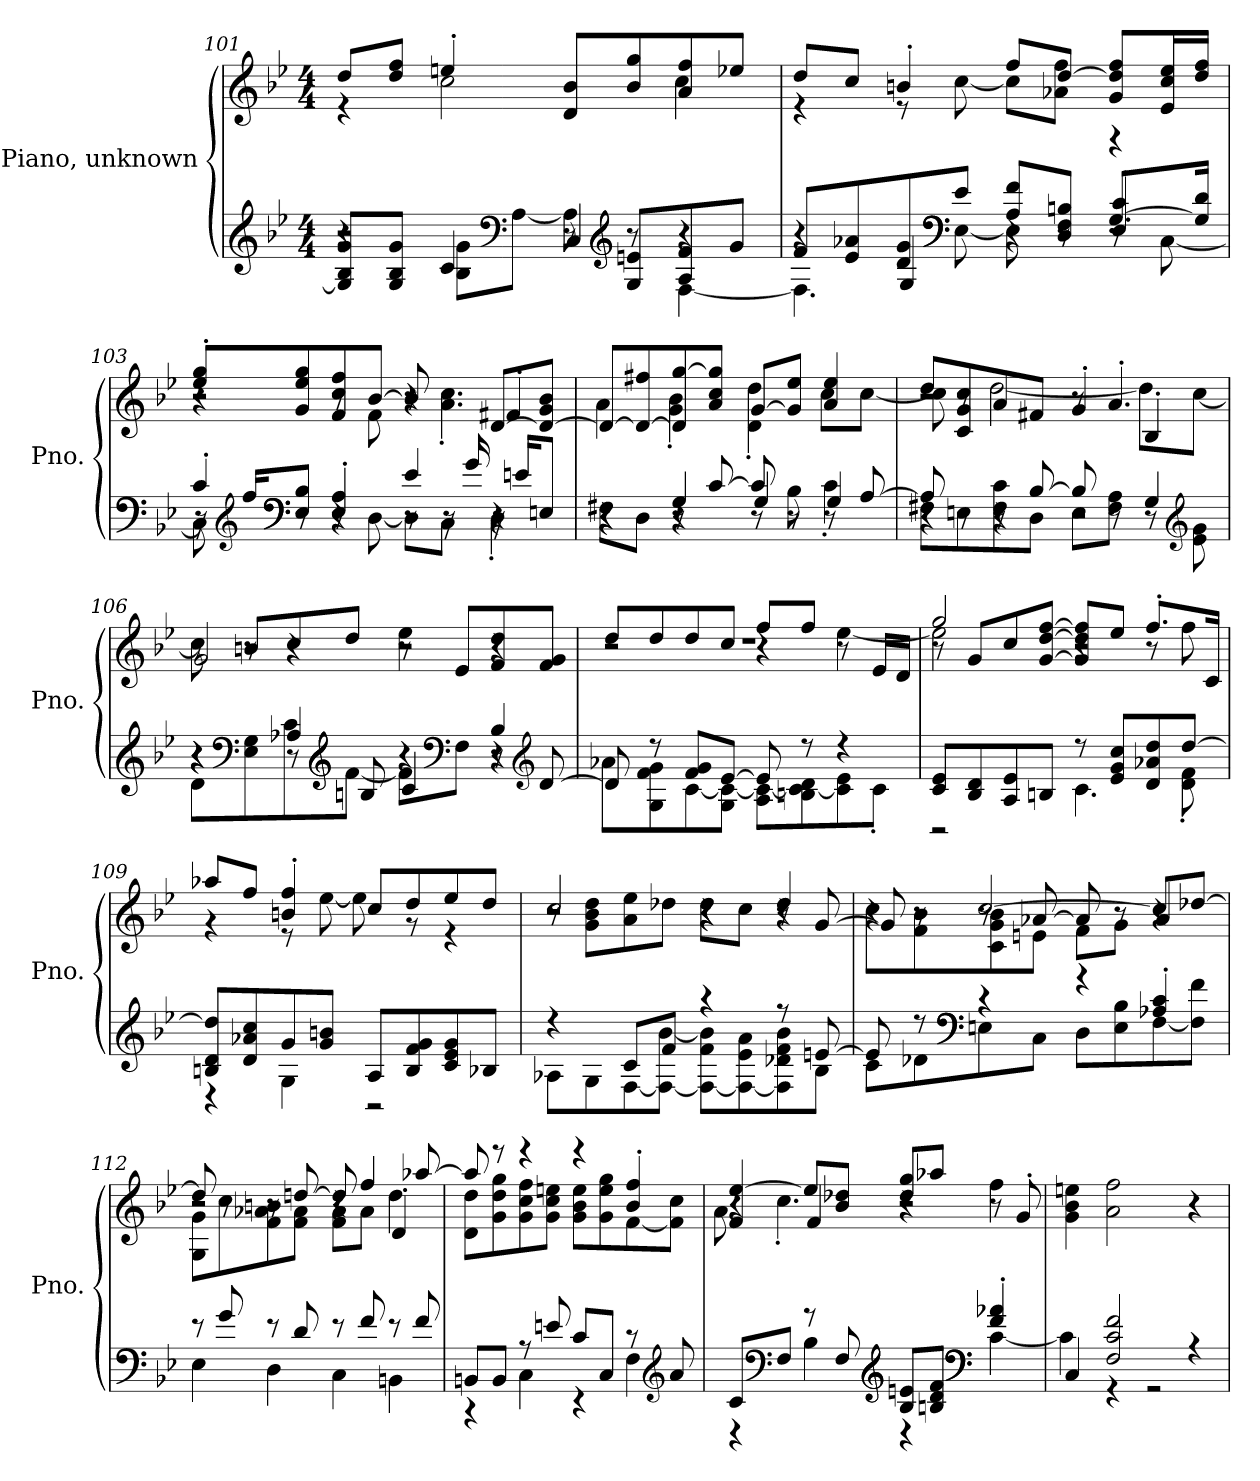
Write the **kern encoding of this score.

**kern	**kern
*part1	*part1
*staff2	*staff1
*I"Piano, unknown	*
*I'Pno.	*
!!LO:LB:g=z
*clefG2	*clefG2
*k[b-e-]	*k[b-e-]
*M4/4	*M4/4
=101	=101
*^	*^
*	*^	*	*
8G/] 8B-/ 8g/L	4r	2r	8dd/L	4r
8G/ 8B-/ 8g/J	.	.	8dd/ 8ff/J	.
4c/	8B-\ 8g\L	.	4een'/	2cc\
*clefF4	*	*	*	*
.	[8A\J	.	.	.
8r	8A\]	4C/	8d/ 8b-/L	.
*clefG2	*	*	*	*
8G/ 8en/L	8r	.	8b-/ 8gg/	.
8A/ 8f/	[4F\	4r	8a/ 8ff/	4cc\
8g/J	.	.	8ee-X/J	.
=102	=102	=102	=102	=102
8f/L	4.F\]	4r	8dd/L	4r
8e-/ 8a-X/	.	.	8cc/J	.
8d/ 8g/	.	4G/	4bn'/	8r
*clefF4	*	*	*	*
8e-/J	[8E-\	.	.	[8cc\
8A/ 8f/L	8E-\]	4r	8ff/L	8cc\L]
8D/ 8F/ 8Bn/J	8r	.	[8dd/J	8a-X\ 8ff\J
[8.G/L	8r	4E-/' 4c/'	8g/ 8dd/] 8ff/L	4r
.	[8C\	.	16e-/ 16cc/ 16ee-/L	.
16G/] 16d/Jk	.	.	16dd/ 16ff/JJ	.
!!LO:LB:g=z
=103	=103	=103	=103	=103
*	*	*	*	*^
16r	8C\]	4c'/	8ee-/' 8gg/'L	4r	2r
*clefG2	*	*	*	*	*
16ff/KL	.	.	.	.	.
*clefF4	*	*	*	*	*
8E-/ 8B-/J	8r	.	8g/ 8ee-/ 8gg/	.	.
4E-/' 4A/'	8r	4r	8f/ 8cc/ 8ff/	8r	.
.	[8D\	.	[8b-/J	8f\	.
8r	8D\L]	4e-/	8b-/]	8r	4r
16r	8C\J	.	8r	4.a\' 4.cc\'	.
16g/	.	.	.	.	.
16r	4D'\	4r	[8d/L	.	4f#X'/
16en/KL	.	.	.	.	.
8En/J	.	.	8d/_ 8g/ 8b-/J	.	.
*	*	*	*	*v	*v
=104	=104	=104	=104	=104
4r	8F#X\L	4r	8d/L_	4a\
.	8D\J	.	8d/_ 8ff#X/	.
8r	4r	4G/	8d/] [8gg/	4g\' 4b-\'
[8c/	.	.	8a/ 8cc/ 8gg/]J	.
8c/]	8r	4G/	[8g/L	4d\' 4dd\'
8r	8B-\	.	8g/] 8ee-/J	.
8r	4c'\	4G/	4a/ 4ee-/	8cc\L
[8A/	.	.	.	[8cc\J
!!LO:LB:g=z
=105	=105	=105	=105	=105
*	*	*	*	*^
8A/]	8F#X\L	4r	8dd/L	8cc\]	2r
8r	8En\	.	8c/ 8g/ 8cc/	8r	.
4r	8F#\ 8c\	8r	8a/	[2dd\	.
.	8D\J	[8B-/	8f#X/J	.	.
2r	8E\L	8B-/]	4g'/	.	8r
.	8F#\ 8A\J	8r	.	.	4.a'/
.	8r	4G/	4B-'/	8dd\L]	.
*clefG2	*	*	*	*	*
.	8e-\ 8g\	.	.	[8cc\J	.
=106	=106	=106	=106	=106	=106
4r	8d\L	4r	8r	8cc\]	2g/
*clefF4	*	*	*	*	*
.	8E-\ 8G\	.	8bn/L	8r	.
4A-X/	8c\	8r	8cc/	4r	.
*clefG2	*	*	*	*	*
.	[8f\J	8Bn/	8dd/J	.	.
4r	8f\L]	4c/	8r	4ee-\	2r
*clefF4	*	*	*	*	*
.	8F\J	.	8e-/L	.	.
8r	4r	4B/	8f/ 8dd/	4r	.
*clefG2	*	*	*	*	*
[8d/	.	.	8f/ 8g/J	.	.
*	*v	*v	*	*	*
!!LO:LB:g=z	!!	!!
=107	=107	=107	=107	=107
8d/]	8a-X\L	1r	2r	8dd/L
8r	8G\ 8f\ 8g\	.	.	8dd/
8f/ 8g/L	[8c\	.	.	8dd/
[8e-/J	8G\ 8c\_J	.	.	8cc/J
8e-/]	8A\ 8c\_L	.	4r	8ff/L
8r	8Bn\ 8c\_ 8d\	.	.	8ff/J
4r	8c\] 8e-\	.	[4ee-\	8r
.	8c'\J	.	.	16e-/LL
.	.	.	.	16d/JJ
=108	=108	=108	=108	=108
8c/ 8e-/L	2r	2gg/	2ee-\]	8r
8B-/ 8d/	.	.	.	8g/L
8A/ 8e-/	.	.	.	8cc/
8Bn/J	.	.	.	[8g/ [8dd/ [8ff/J
8r	4.c\	2r	4r	8g/] 8dd/] 8ff/]L
8e-/ 8g/ 8cc/L	.	.	.	8ee-/J
8d/ 8a-X/ 8dd/	.	.	8r	8.ff'/L
[8dd/J	8d\' 8f\'	.	8ff\	.
.	.	.	.	16c/Jk
*	*	*	*v	*v
=109	=109	=109	=109
8Bn/ 8d/ 8dd/]L	4r	8aa-X/L	4r
8d/ 8a-X/ 8cc/	.	8ff/J	.
8g/	4G\	4bn/' 4ff/'	8r
8g/ 8bn/J	.	.	[8ee-\
8A/L	2r	8cc/L	8ee-\]
8B/ 8f/ 8g/	.	8dd/	8r
8c/ 8e-/ 8g/	.	8ee-/	4r
8B-X/J	.	8dd/J	.
!!LO:PB:g=z
=110	=110	=110	=110
*	*	*	*^
4r	8A-X\L	2cc/	8r	2r
.	8G\	.	8g\ 8b-\ 8dd\L	.
8c/L	[8F\	.	8a\ 8ee-\	.
8f/J	8F\_ [8b-\J	.	8dd-X\J	.
4r	8F\_ 8f\ 8b-\]L	4r	8dd-\L	4r
.	8F\_ 8e-\ 8a\	.	8cc\J	.
8r	8F\] 8d-X\ 8f\ 8b-\	4dd-/	4r	8r
[8en/	8B-\J	.	.	[8g/
=111	=111	=111	=111	=111
8e/]	8c\L	4r	8cc\L	8g/]
8r	8d-X\	.	8f\ 8b-\	8r
*clefF4	*	*	*	*
4r	8En\	[2cc/	8c\ 8g\ 8b-\	8r
.	8C\J	.	8en\J	[8a-X/
4r	8D\L	.	8f\L	8a-/]
.	8E\ 8B-\	.	8g\J	8r
4A-X/' 4c/'	[8F\	8cc/L]	4r	4a-/
.	8F\] 8f\J	[8dd-X/J	.	.
!!LO:LB:g=z	!!	!!
=112	=112	=112	=112	=112
8r	4E-\	8dd-/]	8G\ 8g\L	2r
8g/	.	8r	8cc\	.
8r	4D\	8r	8f\ 8a-X\ 8bn\	.
8d/	.	[8ddn/	8f\ 8a-\J	.
8r	4C\	8dd/]	8f\ 8a-\L	4r
8f/	.	4ff/	8a-\J	.
8r	4BBn\	.	4dd\	4d'/
8f/	.	[8aa-X/	.	.
*	*	*	*v	*v
=113	=113	=113	=113
8BBn/L	4r	8aa-/]	8d\ 8dd\L
8BB/J	.	8r	8g\ 8dd\ 8gg\
8r	4C\	4r	8g\ 8cc\ 8ff\
8en/	.	.	8g\ 8cc\ 8een\J
8c/L	4r	4r	8g\ 8b-\ 8ee\L
8C/J	.	.	8g\ 8ee\ 8gg\
8r	4F\	4b-/' 4ff/'	[8f\
*clefG2	*	*	*
8a/	.	.	8f\] 8cc\J
!!LO:LB:g=z
=114	=114	=114	=114
*	*	*	*^
8c/L	4r	4f/ [4ee-/	8a\	4r
*clefF4	*	*	*	*
8F/J	.	.	4.cc'\	.
8r	4B-\	8ee-/L]	.	4f/
8F/	.	8b-/ 8dd-X/J	.	.
*clefG2	*	*	*	*
8B-/ 8en/L	4r	8dd-/ 8gg/L	4r	2r
8Bn/ 8d/ 8f/J	.	8aa-X/J	.	.
*clefF4	*	*	*	*
4f/' 4a-X/'	[4c\	8r	4ff\	.
.	.	8g'/	.	.
*	*	*v	*v	*v
=115	=115	=115
4C/	4c\]	4g\ 4b-\ 4een\
2F/ 2c/ 2f/	4r	2a\ 2ff\
.	2r	.
4r	.	4r
*v	*v	*
=	=
*-	*-
